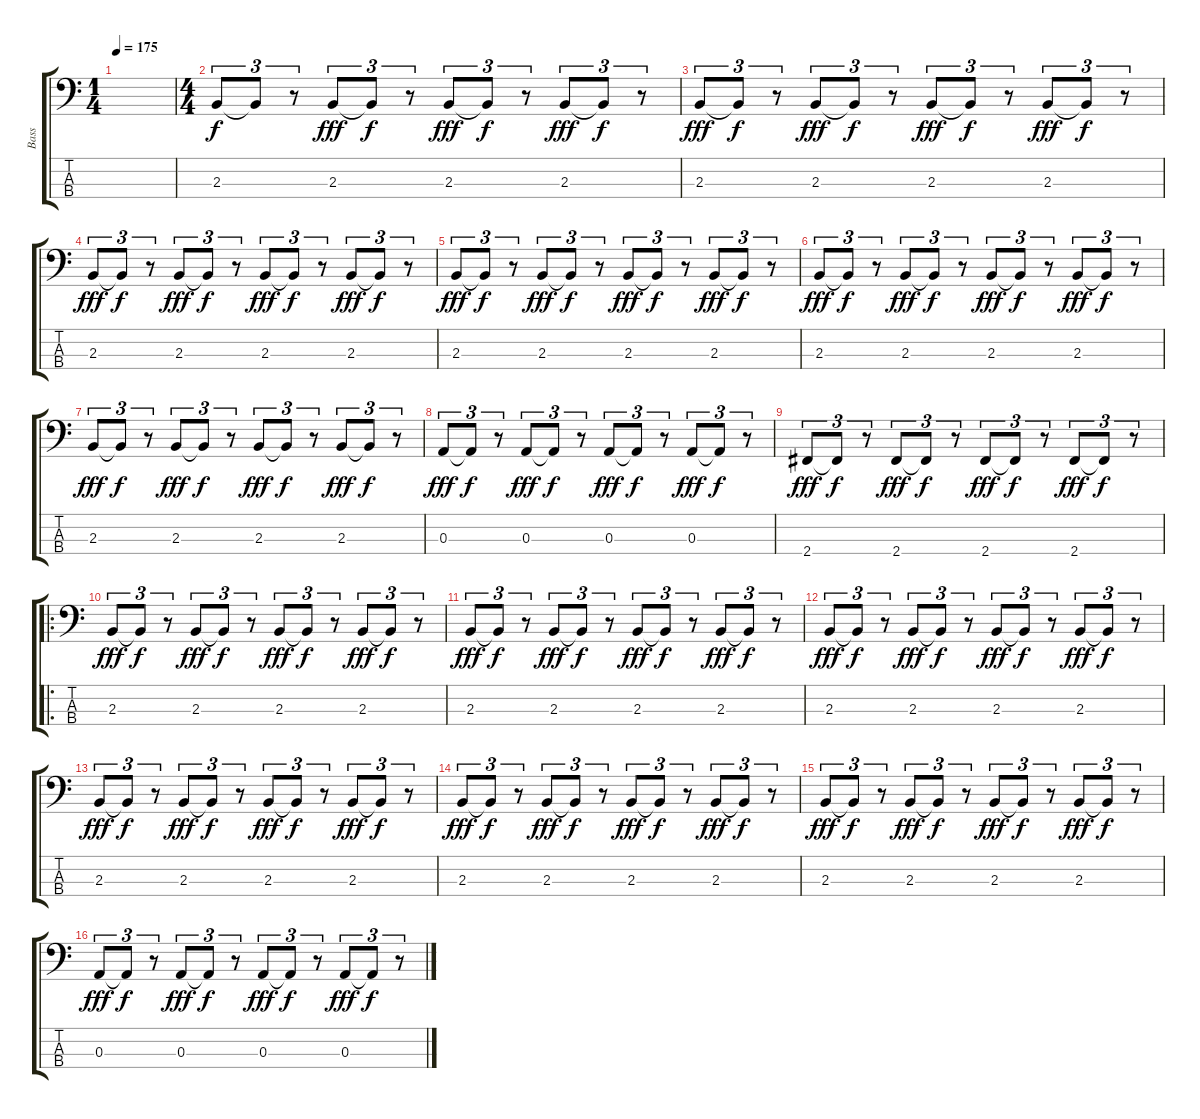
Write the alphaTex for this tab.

\track ("Bass" "Bass") {instrument slapbass2}
\staff {score tabs}
\tuning (G2 D2 A1 E1) {hide}
\ts (1 4)
\tempo 175
\clef f4
\ks c
|
\ts (4 4)
2.3.8{tu (3 2)} 2.3{t}.8{tu (3 2) dy f} r.8{tu (3 2)} 2.3.8{tu (3 2) dy fff} 2.3{t}.8{tu (3 2) dy f} r.8{tu (3 2)} 2.3.8{tu (3 2) dy fff} 2.3{t}.8{tu (3 2) dy f} r.8{tu (3 2)} 2.3.8{tu (3 2) dy fff} 2.3{t}.8{tu (3 2) dy f} r.8{tu (3 2)} |
2.3.8{tu (3 2) dy fff} 2.3{t}.8{tu (3 2) dy f} r.8{tu (3 2)} 2.3.8{tu (3 2) dy fff} 2.3{t}.8{tu (3 2) dy f} r.8{tu (3 2)} 2.3.8{tu (3 2) dy fff} 2.3{t}.8{tu (3 2) dy f} r.8{tu (3 2)} 2.3.8{tu (3 2) dy fff} 2.3{t}.8{tu (3 2) dy f} r.8{tu (3 2)} |
2.3.8{tu (3 2) dy fff} 2.3{t}.8{tu (3 2) dy f} r.8{tu (3 2)} 2.3.8{tu (3 2) dy fff} 2.3{t}.8{tu (3 2) dy f} r.8{tu (3 2)} 2.3.8{tu (3 2) dy fff} 2.3{t}.8{tu (3 2) dy f} r.8{tu (3 2)} 2.3.8{tu (3 2) dy fff} 2.3{t}.8{tu (3 2) dy f} r.8{tu (3 2)} |
2.3.8{tu (3 2) dy fff} 2.3{t}.8{tu (3 2) dy f} r.8{tu (3 2)} 2.3.8{tu (3 2) dy fff} 2.3{t}.8{tu (3 2) dy f} r.8{tu (3 2)} 2.3.8{tu (3 2) dy fff} 2.3{t}.8{tu (3 2) dy f} r.8{tu (3 2)} 2.3.8{tu (3 2) dy fff} 2.3{t}.8{tu (3 2) dy f} r.8{tu (3 2)} |
2.3.8{tu (3 2) dy fff} 2.3{t}.8{tu (3 2) dy f} r.8{tu (3 2)} 2.3.8{tu (3 2) dy fff} 2.3{t}.8{tu (3 2) dy f} r.8{tu (3 2)} 2.3.8{tu (3 2) dy fff} 2.3{t}.8{tu (3 2) dy f} r.8{tu (3 2)} 2.3.8{tu (3 2) dy fff} 2.3{t}.8{tu (3 2) dy f} r.8{tu (3 2)} |
2.3.8{tu (3 2) dy fff} 2.3{t}.8{tu (3 2) dy f} r.8{tu (3 2)} 2.3.8{tu (3 2) dy fff} 2.3{t}.8{tu (3 2) dy f} r.8{tu (3 2)} 2.3.8{tu (3 2) dy fff} 2.3{t}.8{tu (3 2) dy f} r.8{tu (3 2)} 2.3.8{tu (3 2) dy fff} 2.3{t}.8{tu (3 2) dy f} r.8{tu (3 2)} |
0.3.8{tu (3 2) dy fff} 0.3{t}.8{tu (3 2) dy f} r.8{tu (3 2)} 0.3.8{tu (3 2) dy fff} 0.3{t}.8{tu (3 2) dy f} r.8{tu (3 2)} 0.3.8{tu (3 2) dy fff} 0.3{t}.8{tu (3 2) dy f} r.8{tu (3 2)} 0.3.8{tu (3 2) dy fff} 0.3{t}.8{tu (3 2) dy f} r.8{tu (3 2)} |
2.4.8{tu (3 2) dy fff} 2.4{t}.8{tu (3 2) dy f} r.8{tu (3 2)} 2.4.8{tu (3 2) dy fff} 2.4{t}.8{tu (3 2) dy f} r.8{tu (3 2)} 2.4.8{tu (3 2) dy fff} 2.4{t}.8{tu (3 2) dy f} r.8{tu (3 2)} 2.4.8{tu (3 2) dy fff} 2.4{t}.8{tu (3 2) dy f} r.8{tu (3 2)} |
\ro
2.3.8{tu (3 2) dy fff} 2.3{t}.8{tu (3 2) dy f} r.8{tu (3 2)} 2.3.8{tu (3 2) dy fff} 2.3{t}.8{tu (3 2) dy f} r.8{tu (3 2)} 2.3.8{tu (3 2) dy fff} 2.3{t}.8{tu (3 2) dy f} r.8{tu (3 2)} 2.3.8{tu (3 2) dy fff} 2.3{t}.8{tu (3 2) dy f} r.8{tu (3 2)} |
2.3.8{tu (3 2) dy fff} 2.3{t}.8{tu (3 2) dy f} r.8{tu (3 2)} 2.3.8{tu (3 2) dy fff} 2.3{t}.8{tu (3 2) dy f} r.8{tu (3 2)} 2.3.8{tu (3 2) dy fff} 2.3{t}.8{tu (3 2) dy f} r.8{tu (3 2)} 2.3.8{tu (3 2) dy fff} 2.3{t}.8{tu (3 2) dy f} r.8{tu (3 2)} |
2.3.8{tu (3 2) dy fff} 2.3{t}.8{tu (3 2) dy f} r.8{tu (3 2)} 2.3.8{tu (3 2) dy fff} 2.3{t}.8{tu (3 2) dy f} r.8{tu (3 2)} 2.3.8{tu (3 2) dy fff} 2.3{t}.8{tu (3 2) dy f} r.8{tu (3 2)} 2.3.8{tu (3 2) dy fff} 2.3{t}.8{tu (3 2) dy f} r.8{tu (3 2)} |
2.3.8{tu (3 2) dy fff} 2.3{t}.8{tu (3 2) dy f} r.8{tu (3 2)} 2.3.8{tu (3 2) dy fff} 2.3{t}.8{tu (3 2) dy f} r.8{tu (3 2)} 2.3.8{tu (3 2) dy fff} 2.3{t}.8{tu (3 2) dy f} r.8{tu (3 2)} 2.3.8{tu (3 2) dy fff} 2.3{t}.8{tu (3 2) dy f} r.8{tu (3 2)} |
2.3.8{tu (3 2) dy fff} 2.3{t}.8{tu (3 2) dy f} r.8{tu (3 2)} 2.3.8{tu (3 2) dy fff} 2.3{t}.8{tu (3 2) dy f} r.8{tu (3 2)} 2.3.8{tu (3 2) dy fff} 2.3{t}.8{tu (3 2) dy f} r.8{tu (3 2)} 2.3.8{tu (3 2) dy fff} 2.3{t}.8{tu (3 2) dy f} r.8{tu (3 2)} |
2.3.8{tu (3 2) dy fff} 2.3{t}.8{tu (3 2) dy f} r.8{tu (3 2)} 2.3.8{tu (3 2) dy fff} 2.3{t}.8{tu (3 2) dy f} r.8{tu (3 2)} 2.3.8{tu (3 2) dy fff} 2.3{t}.8{tu (3 2) dy f} r.8{tu (3 2)} 2.3.8{tu (3 2) dy fff} 2.3{t}.8{tu (3 2) dy f} r.8{tu (3 2)} |
0.3.8{tu (3 2) dy fff} 0.3{t}.8{tu (3 2) dy f} r.8{tu (3 2)} 0.3.8{tu (3 2) dy fff} 0.3{t}.8{tu (3 2) dy f} r.8{tu (3 2)} 0.3.8{tu (3 2) dy fff} 0.3{t}.8{tu (3 2) dy f} r.8{tu (3 2)} 0.3.8{tu (3 2) dy fff} 0.3{t}.8{tu (3 2) dy f} r.8{tu (3 2)}
